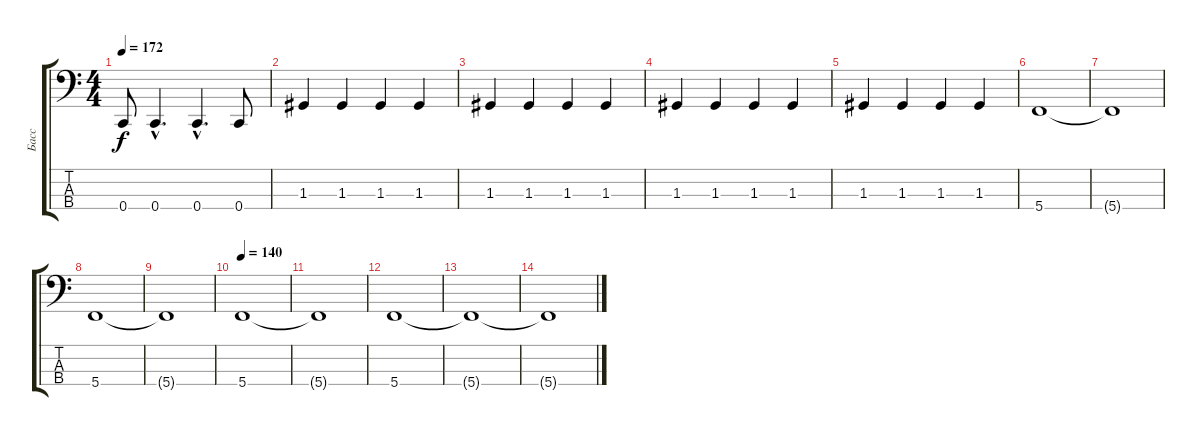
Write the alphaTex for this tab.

\track ("Басс" "Басс") {instrument electricbassfinger}
\staff {score tabs}
\tuning (F2 C2 G1 C1) {hide}
\ts (4 4)
\tempo 172
\clef f4
\ks c
0.4{t}.8{dy f} 0.4{hac}.4{d} 0.4{hac}.4{d} 0.4.8 |
1.3.4 1.3.4 1.3.4 1.3.4 |
1.3.4 1.3.4 1.3.4 1.3.4 |
1.3.4 1.3.4 1.3.4 1.3.4 |
1.3.4 1.3.4 1.3.4 1.3.4 |
5.4.1 |
5.4{t}.1 |
5.4.1 |
5.4{t}.1 |
\tempo 140
5.4.1 |
5.4{t}.1 |
5.4.1 |
5.4{t}.1 |
5.4{t}.1
